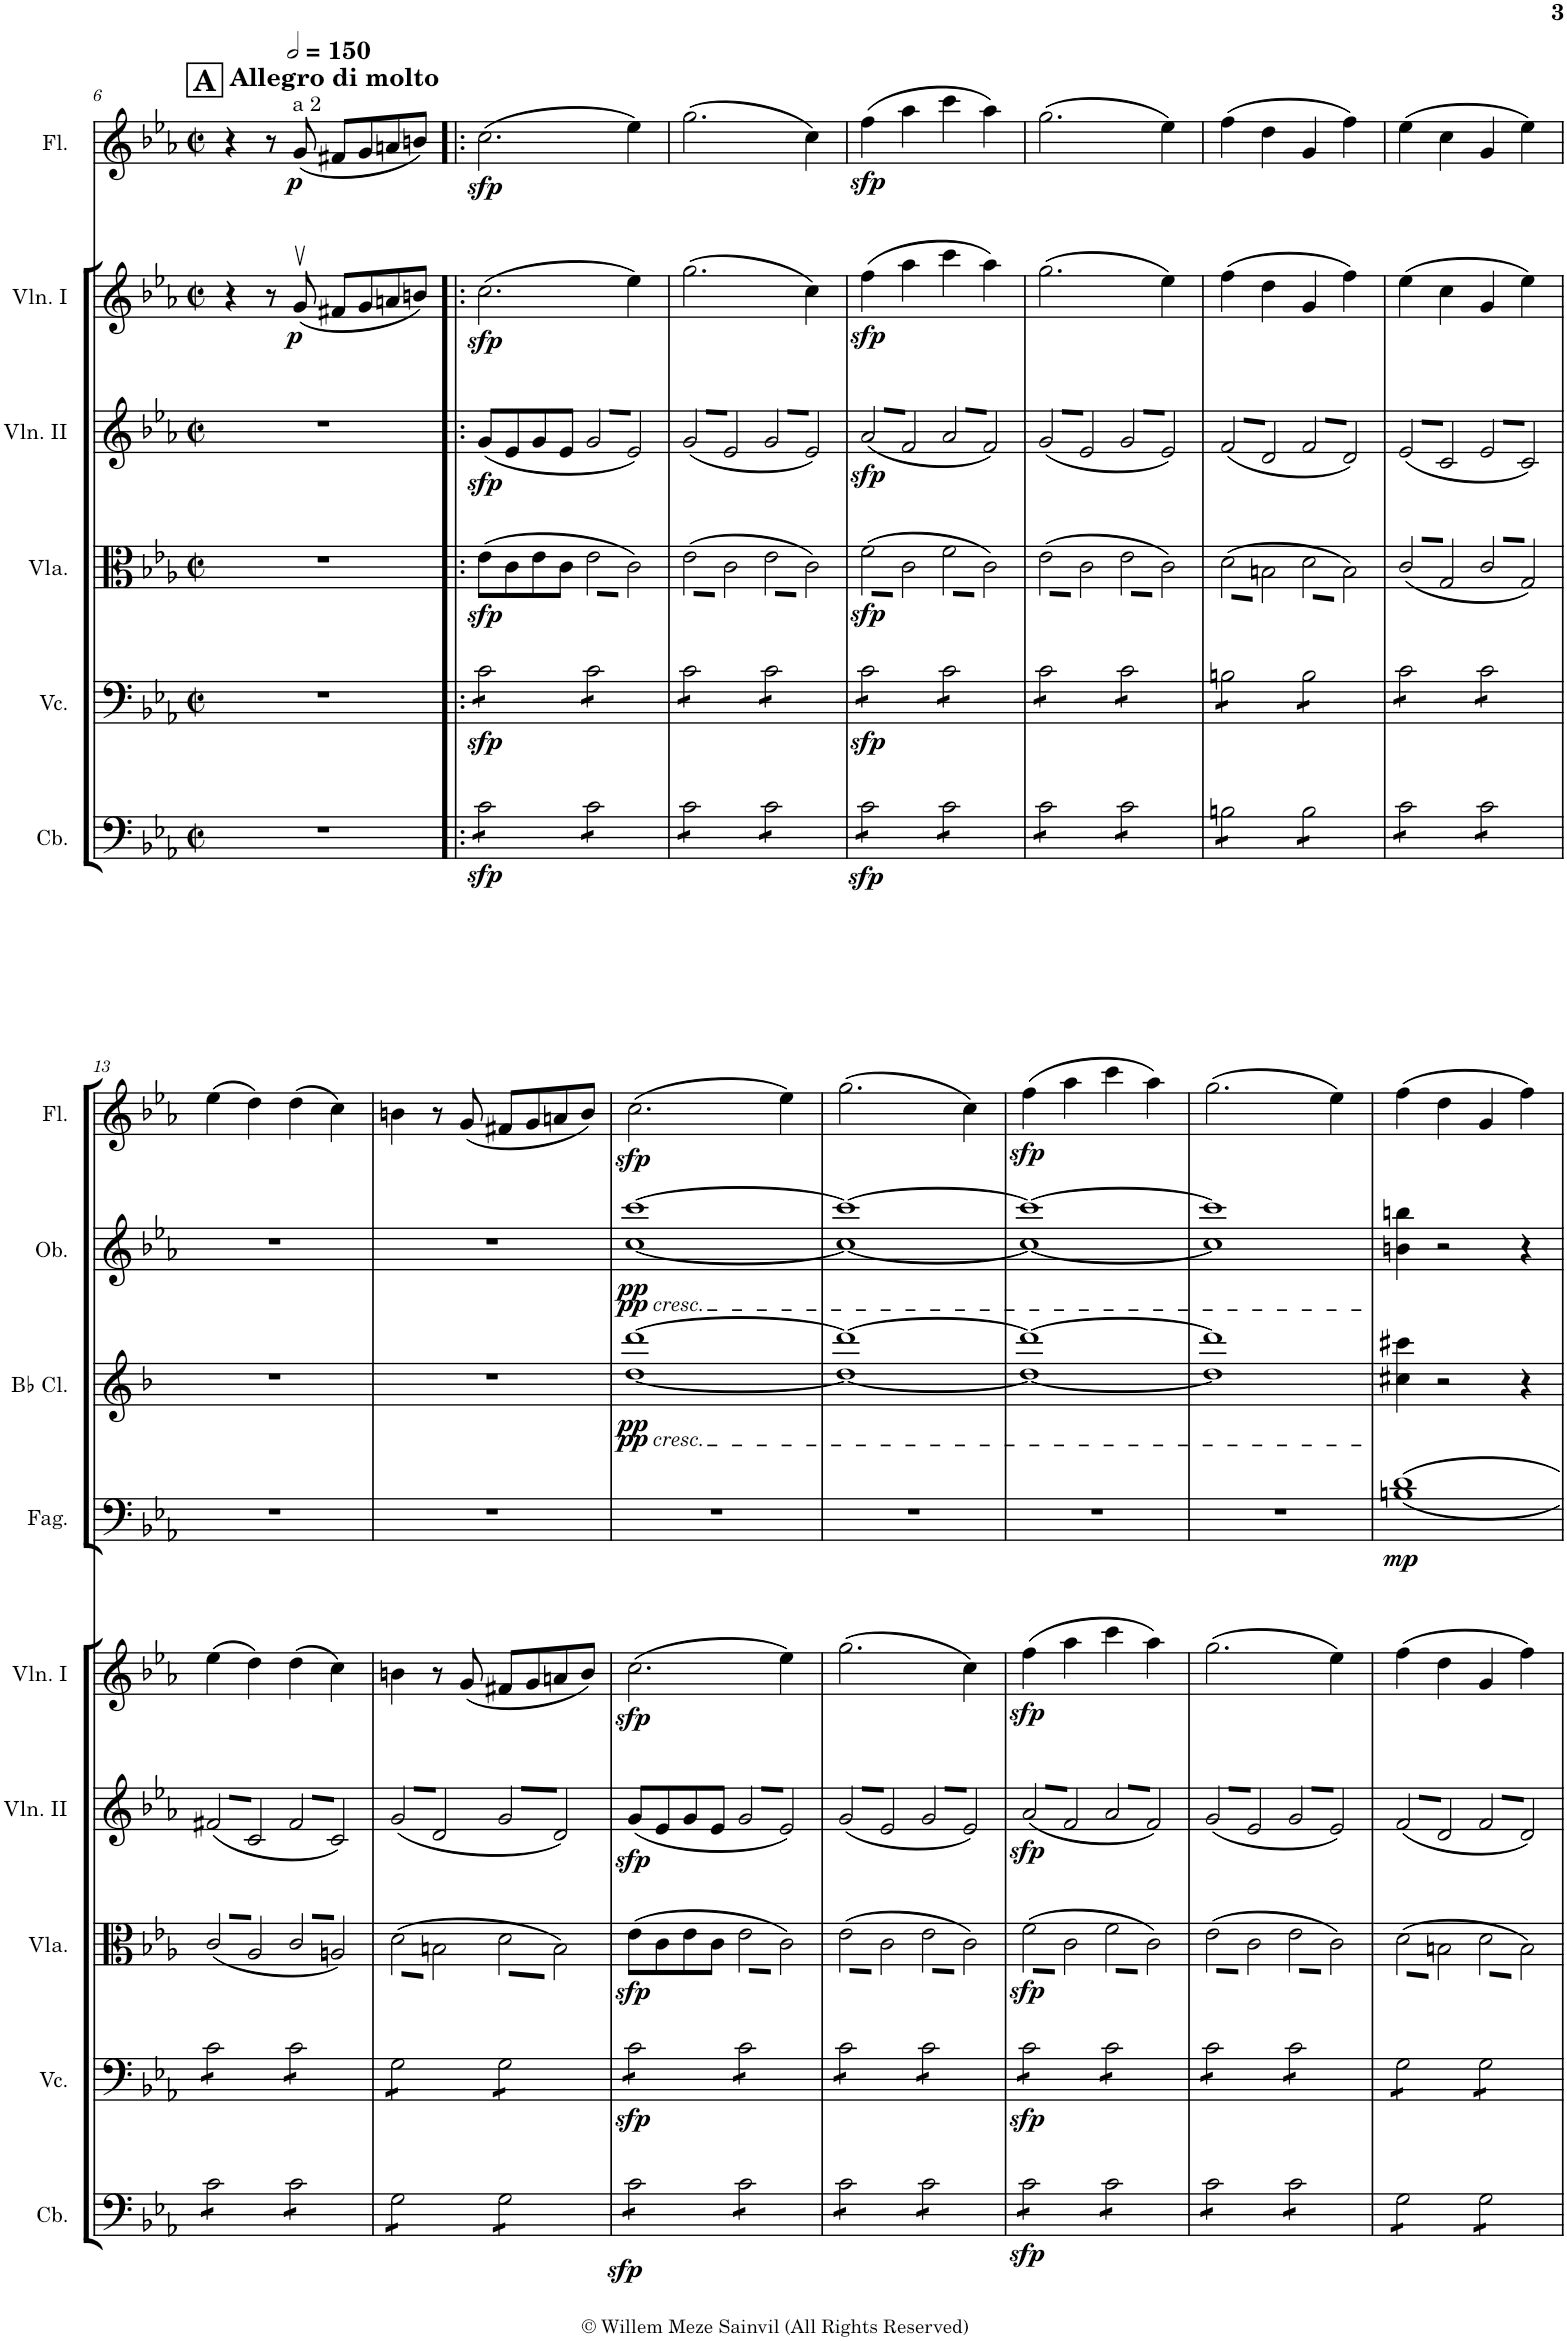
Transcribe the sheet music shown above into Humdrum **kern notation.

**kern	**dynam	**kern	**dynam	**kern	**dynam	**kern	**dynam	**kern	**dynam	**kern	**dynam	**kern	**dynam	**kern	**dynam	**kern	**dynam
*part9	*part9	*part8	*part8	*part7	*part7	*part6	*part6	*part5	*part5	*part4	*part4	*part3	*part3	*part2	*part2	*part1	*part1
*staff9	*staff9	*staff8	*staff8	*staff7	*staff7	*staff6	*staff6	*staff5	*staff5	*staff4	*staff4	*staff3	*staff3	*staff2	*staff2	*staff1	*staff1
*I"Contrabassi	*	*I"Violoncelli	*	*I"Viole	*	*I"Violini II	*	*I"Violini I	*	*I"2 Fagotti	*	*I"2 Clarinetti in B	*	*I"2 Oboi	*	*I"2 Flauti	*
*I'Cb.	*	*I'Vc.	*	*	*	*I'Vln. II	*	*I'Vln. I	*	*I'Fag.	*	*	*	*I'Ob.	*	*I'Fl.	*
!!LO:PB:g=z
*clefF4	*	*clefF4	*	*clefC3	*	*clefG2	*	*clefG2	*	*clefF4	*	*clefG2	*	*clefG2	*	*clefG2	*
*Trd7c12	*	*	*	*	*	*	*	*	*	*	*	*Trd1c2	*	*	*	*	*
*k[b-e-a-]	*	*k[b-e-a-]	*	*k[b-e-a-]	*	*k[b-e-a-]	*	*k[b-e-a-]	*	*k[b-e-a-]	*	*k[b-]	*	*k[b-e-a-]	*	*k[b-e-a-]	*
*M2/2	*	*M2/2	*	*M2/2	*	*M2/2	*	*M2/2	*	*M2/2	*	*M2/2	*	*M2/2	*	*M2/2	*
*met(c|)	*	*met(c|)	*	*met(c|)	*	*met(c|)	*	*met(c|)	*	*met(c|)	*	*met(c|)	*	*met(c|)	*	*met(c|)	*
=6	=6	=6	=6	=6	=6	=6	=6	=6	=6	=6	=6	=6	=6	=6	=6	=6	=6
1r	.	1r	.	1r	.	1r	.	4r	.	1r	.	1r	.	1r	.	4r	.
.	.	.	.	.	.	.	.	8r	.	.	.	.	.	.	.	8r	.
!	!	!	!	!	!	!	!	!	!	!	!	!	!	!	!	!LO:TX:a:t=a 2	!
!	!	!	!	!	!	!	!	!	!LO:DY:b	!	!	!	!	!	!	!	!LO:DY:b
.	.	.	.	.	.	.	.	(8gv/	p	.	.	.	.	.	.	(8g/	p
.	.	.	.	.	.	.	.	8f#X/L	.	.	.	.	.	.	.	8f#X/L	.
.	.	.	.	.	.	.	.	8g/	.	.	.	.	.	.	.	8g/	.
.	.	.	.	.	.	.	.	8an/	.	.	.	.	.	.	.	8an/	.
.	.	.	.	.	.	.	.	8bn/J)	.	.	.	.	.	.	.	8bn/J)	.
=7!|:	=7!|:	=7!|:	=7!|:	=7!|:	=7!|:	=7!|:	=7!|:	=7!|:	=7!|:	=7!|:	=7!|:	=7!|:	=7!|:	=7!|:	=7!|:	=7!|:	=7!|:
!	!LO:DY:b	!	!LO:DY:b	!	!LO:DY:b	!	!LO:DY:b	!	!LO:DY:b	!	!	!	!	!	!	!	!LO:DY:b
*tremolo	*	*	*	*	*	*	*	*	*	*	*	*	*	*	*	*	*
*	*	*tremolo	*	*	*	*	*	*	*	*	*	*	*	*	*	*	*
8c\L	sfp	8c\L	sfp	(8e-\L	sfp	(8g/L	sfp	(2.cc\	sfp	1r	.	1r	.	1r	.	(2.cc\	sfp
8c\	.	8c\	.	8c\	.	8e-/	.	.	.	.	.	.	.	.	.	.	.
8c\	.	8c\	.	8e-\	.	8g/	.	.	.	.	.	.	.	.	.	.	.
8c\J	.	8c\J	.	8c\J	.	8e-/J	.	.	.	.	.	.	.	.	.	.	.
*	*	*	*	*tremolo	*	*	*	*	*	*	*	*	*	*	*	*	*
*	*	*	*	*	*	*tremolo	*	*	*	*	*	*	*	*	*	*	*
8c\L	.	8c\L	.	16e-\LL	.	16g/LL	.	.	.	.	.	.	.	.	.	.	.
.	.	.	.	16c\)	.	16e-/)	.	.	.	.	.	.	.	.	.	.	.
8c\	.	8c\	.	16e-\	.	16g/	.	.	.	.	.	.	.	.	.	.	.
.	.	.	.	16c\)	.	16e-/)	.	.	.	.	.	.	.	.	.	.	.
8c\	.	8c\	.	16e-\	.	16g/	.	4ee-\)	.	.	.	.	.	.	.	4ee-\)	.
.	.	.	.	16c\)	.	16e-/)	.	.	.	.	.	.	.	.	.	.	.
8c\J	.	8c\J	.	16e-\	.	16g/	.	.	.	.	.	.	.	.	.	.	.
.	.	.	.	16c\)JJ	.	16e-/)JJ	.	.	.	.	.	.	.	.	.	.	.
=8	=8	=8	=8	=8	=8	=8	=8	=8	=8	=8	=8	=8	=8	=8	=8	=8	=8
8c\L	.	8c\L	.	(16e-\LL	.	(16g/LL	.	(2.gg\	.	1r	.	1r	.	1r	.	(2.gg\	.
.	.	.	.	16c\	.	16e-/	.	.	.	.	.	.	.	.	.	.	.
8c\	.	8c\	.	16e-\	.	16g/	.	.	.	.	.	.	.	.	.	.	.
.	.	.	.	16c\	.	16e-/	.	.	.	.	.	.	.	.	.	.	.
8c\	.	8c\	.	16e-\	.	16g/	.	.	.	.	.	.	.	.	.	.	.
.	.	.	.	16c\	.	16e-/	.	.	.	.	.	.	.	.	.	.	.
8c\J	.	8c\J	.	16e-\	.	16g/	.	.	.	.	.	.	.	.	.	.	.
.	.	.	.	16c\JJ	.	16e-/JJ	.	.	.	.	.	.	.	.	.	.	.
8c\L	.	8c\L	.	16e-\LL	.	16g/LL	.	.	.	.	.	.	.	.	.	.	.
.	.	.	.	16c\)	.	16e-/)	.	.	.	.	.	.	.	.	.	.	.
8c\	.	8c\	.	16e-\	.	16g/	.	.	.	.	.	.	.	.	.	.	.
.	.	.	.	16c\)	.	16e-/)	.	.	.	.	.	.	.	.	.	.	.
8c\	.	8c\	.	16e-\	.	16g/	.	4cc\)	.	.	.	.	.	.	.	4cc\)	.
.	.	.	.	16c\)	.	16e-/)	.	.	.	.	.	.	.	.	.	.	.
8c\J	.	8c\J	.	16e-\	.	16g/	.	.	.	.	.	.	.	.	.	.	.
.	.	.	.	16c\)JJ	.	16e-/)JJ	.	.	.	.	.	.	.	.	.	.	.
=9	=9	=9	=9	=9	=9	=9	=9	=9	=9	=9	=9	=9	=9	=9	=9	=9	=9
!	!LO:DY:b	!	!LO:DY:b	!	!LO:DY:b	!	!LO:DY:b	!	!LO:DY:b	!	!	!	!	!	!	!	!LO:DY:b
8c\L	sfp	8c\L	sfp	(16f\LL	sfp	(16a-/LL	sfp	(4ff\	sfp	1r	.	1r	.	1r	.	(4ff\	sfp
.	.	.	.	16c\	.	16f/	.	.	.	.	.	.	.	.	.	.	.
8c\	.	8c\	.	16f\	.	16a-/	.	.	.	.	.	.	.	.	.	.	.
.	.	.	.	16c\	.	16f/	.	.	.	.	.	.	.	.	.	.	.
8c\	.	8c\	.	16f\	.	16a-/	.	4aa-\	.	.	.	.	.	.	.	4aa-\	.
.	.	.	.	16c\	.	16f/	.	.	.	.	.	.	.	.	.	.	.
8c\J	.	8c\J	.	16f\	.	16a-/	.	.	.	.	.	.	.	.	.	.	.
.	.	.	.	16c\JJ	.	16f/JJ	.	.	.	.	.	.	.	.	.	.	.
8c\L	.	8c\L	.	16f\LL	.	16a-/LL	.	4ccc\	.	.	.	.	.	.	.	4ccc\	.
.	.	.	.	16c\)	.	16f/)	.	.	.	.	.	.	.	.	.	.	.
8c\	.	8c\	.	16f\	.	16a-/	.	.	.	.	.	.	.	.	.	.	.
.	.	.	.	16c\)	.	16f/)	.	.	.	.	.	.	.	.	.	.	.
8c\	.	8c\	.	16f\	.	16a-/	.	4aa-\)	.	.	.	.	.	.	.	4aa-\)	.
.	.	.	.	16c\)	.	16f/)	.	.	.	.	.	.	.	.	.	.	.
8c\J	.	8c\J	.	16f\	.	16a-/	.	.	.	.	.	.	.	.	.	.	.
.	.	.	.	16c\)JJ	.	16f/)JJ	.	.	.	.	.	.	.	.	.	.	.
=10	=10	=10	=10	=10	=10	=10	=10	=10	=10	=10	=10	=10	=10	=10	=10	=10	=10
8c\L	.	8c\L	.	(16e-\LL	.	(16g/LL	.	(2.gg\	.	1r	.	1r	.	1r	.	(2.gg\	.
.	.	.	.	16c\	.	16e-/	.	.	.	.	.	.	.	.	.	.	.
8c\	.	8c\	.	16e-\	.	16g/	.	.	.	.	.	.	.	.	.	.	.
.	.	.	.	16c\	.	16e-/	.	.	.	.	.	.	.	.	.	.	.
8c\	.	8c\	.	16e-\	.	16g/	.	.	.	.	.	.	.	.	.	.	.
.	.	.	.	16c\	.	16e-/	.	.	.	.	.	.	.	.	.	.	.
8c\J	.	8c\J	.	16e-\	.	16g/	.	.	.	.	.	.	.	.	.	.	.
.	.	.	.	16c\JJ	.	16e-/JJ	.	.	.	.	.	.	.	.	.	.	.
8c\L	.	8c\L	.	16e-\LL	.	16g/LL	.	.	.	.	.	.	.	.	.	.	.
.	.	.	.	16c\)	.	16e-/)	.	.	.	.	.	.	.	.	.	.	.
8c\	.	8c\	.	16e-\	.	16g/	.	.	.	.	.	.	.	.	.	.	.
.	.	.	.	16c\)	.	16e-/)	.	.	.	.	.	.	.	.	.	.	.
8c\	.	8c\	.	16e-\	.	16g/	.	4ee-\)	.	.	.	.	.	.	.	4ee-\)	.
.	.	.	.	16c\)	.	16e-/)	.	.	.	.	.	.	.	.	.	.	.
8c\J	.	8c\J	.	16e-\	.	16g/	.	.	.	.	.	.	.	.	.	.	.
.	.	.	.	16c\)JJ	.	16e-/)JJ	.	.	.	.	.	.	.	.	.	.	.
=11	=11	=11	=11	=11	=11	=11	=11	=11	=11	=11	=11	=11	=11	=11	=11	=11	=11
8Bn\L	.	8Bn\L	.	(16d\LL	.	(16f/LL	.	(4ff\	.	1r	.	1r	.	1r	.	(4ff\	.
.	.	.	.	16Bn\	.	16d/	.	.	.	.	.	.	.	.	.	.	.
8Bn\	.	8Bn\	.	16d\	.	16f/	.	.	.	.	.	.	.	.	.	.	.
.	.	.	.	16Bn\	.	16d/	.	.	.	.	.	.	.	.	.	.	.
8Bn\	.	8Bn\	.	16d\	.	16f/	.	4dd\	.	.	.	.	.	.	.	4dd\	.
.	.	.	.	16Bn\	.	16d/	.	.	.	.	.	.	.	.	.	.	.
8Bn\J	.	8Bn\J	.	16d\	.	16f/	.	.	.	.	.	.	.	.	.	.	.
.	.	.	.	16Bn\JJ	.	16d/JJ	.	.	.	.	.	.	.	.	.	.	.
8B\L	.	8B\L	.	16d\LL	.	16f/LL	.	4g/	.	.	.	.	.	.	.	4g/	.
.	.	.	.	16B\)	.	16d/)	.	.	.	.	.	.	.	.	.	.	.
8B\	.	8B\	.	16d\	.	16f/	.	.	.	.	.	.	.	.	.	.	.
.	.	.	.	16B\)	.	16d/)	.	.	.	.	.	.	.	.	.	.	.
8B\	.	8B\	.	16d\	.	16f/	.	4ff\)	.	.	.	.	.	.	.	4ff\)	.
.	.	.	.	16B\)	.	16d/)	.	.	.	.	.	.	.	.	.	.	.
8B\J	.	8B\J	.	16d\	.	16f/	.	.	.	.	.	.	.	.	.	.	.
.	.	.	.	16B\)JJ	.	16d/)JJ	.	.	.	.	.	.	.	.	.	.	.
=12	=12	=12	=12	=12	=12	=12	=12	=12	=12	=12	=12	=12	=12	=12	=12	=12	=12
8c\L	.	8c\L	.	(16c/LL	.	(16e-/LL	.	(4ee-\	.	1r	.	1r	.	1r	.	(4ee-\	.
.	.	.	.	16G/	.	16c/	.	.	.	.	.	.	.	.	.	.	.
8c\	.	8c\	.	16c/	.	16e-/	.	.	.	.	.	.	.	.	.	.	.
.	.	.	.	16G/	.	16c/	.	.	.	.	.	.	.	.	.	.	.
8c\	.	8c\	.	16c/	.	16e-/	.	4cc\	.	.	.	.	.	.	.	4cc\	.
.	.	.	.	16G/	.	16c/	.	.	.	.	.	.	.	.	.	.	.
8c\J	.	8c\J	.	16c/	.	16e-/	.	.	.	.	.	.	.	.	.	.	.
.	.	.	.	16G/JJ	.	16c/JJ	.	.	.	.	.	.	.	.	.	.	.
8c\L	.	8c\L	.	16c/LL	.	16e-/LL	.	4g/	.	.	.	.	.	.	.	4g/	.
.	.	.	.	16G/)	.	16c/)	.	.	.	.	.	.	.	.	.	.	.
8c\	.	8c\	.	16c/	.	16e-/	.	.	.	.	.	.	.	.	.	.	.
.	.	.	.	16G/)	.	16c/)	.	.	.	.	.	.	.	.	.	.	.
8c\	.	8c\	.	16c/	.	16e-/	.	4ee-\)	.	.	.	.	.	.	.	4ee-\)	.
.	.	.	.	16G/)	.	16c/)	.	.	.	.	.	.	.	.	.	.	.
8c\J	.	8c\J	.	16c/	.	16e-/	.	.	.	.	.	.	.	.	.	.	.
.	.	.	.	16G/)JJ	.	16c/)JJ	.	.	.	.	.	.	.	.	.	.	.
!!LO:LB:g=z
=13	=13	=13	=13	=13	=13	=13	=13	=13	=13	=13	=13	=13	=13	=13	=13	=13	=13
8c\L	.	8c\L	.	(16c/LL	.	(16f#X/LL	.	(4ee-\	.	1r	.	1r	.	1r	.	(4ee-\	.
.	.	.	.	16A-/	.	16c/	.	.	.	.	.	.	.	.	.	.	.
8c\	.	8c\	.	16c/	.	16f#X/	.	.	.	.	.	.	.	.	.	.	.
.	.	.	.	16A-/	.	16c/	.	.	.	.	.	.	.	.	.	.	.
8c\	.	8c\	.	16c/	.	16f#X/	.	4dd\)	.	.	.	.	.	.	.	4dd\)	.
.	.	.	.	16A-/	.	16c/	.	.	.	.	.	.	.	.	.	.	.
8c\J	.	8c\J	.	16c/	.	16f#X/	.	.	.	.	.	.	.	.	.	.	.
.	.	.	.	16A-/JJ	.	16c/JJ	.	.	.	.	.	.	.	.	.	.	.
8c\L	.	8c\L	.	16c/LL	.	16f#/LL	.	(4dd\	.	.	.	.	.	.	.	(4dd\	.
.	.	.	.	16An/)	.	16c/)	.	.	.	.	.	.	.	.	.	.	.
8c\	.	8c\	.	16c/	.	16f#/	.	.	.	.	.	.	.	.	.	.	.
.	.	.	.	16An/)	.	16c/)	.	.	.	.	.	.	.	.	.	.	.
8c\	.	8c\	.	16c/	.	16f#/	.	4cc\)	.	.	.	.	.	.	.	4cc\)	.
.	.	.	.	16An/)	.	16c/)	.	.	.	.	.	.	.	.	.	.	.
8c\J	.	8c\J	.	16c/	.	16f#/	.	.	.	.	.	.	.	.	.	.	.
.	.	.	.	16An/)JJ	.	16c/)JJ	.	.	.	.	.	.	.	.	.	.	.
=14	=14	=14	=14	=14	=14	=14	=14	=14	=14	=14	=14	=14	=14	=14	=14	=14	=14
8G\L	.	8G\L	.	(16d\LL	.	(16g/LL	.	4bn\	.	1r	.	1r	.	1r	.	4bn\	.
.	.	.	.	16Bn\	.	16d/	.	.	.	.	.	.	.	.	.	.	.
8G\	.	8G\	.	16d\	.	16g/	.	.	.	.	.	.	.	.	.	.	.
.	.	.	.	16Bn\	.	16d/	.	.	.	.	.	.	.	.	.	.	.
8G\	.	8G\	.	16d\	.	16g/	.	8r	.	.	.	.	.	.	.	8r	.
.	.	.	.	16Bn\	.	16d/	.	.	.	.	.	.	.	.	.	.	.
8G\J	.	8G\J	.	16d\	.	16g/	.	(8g/	.	.	.	.	.	.	.	(8g/	.
.	.	.	.	16Bn\JJ	.	16d/JJ	.	.	.	.	.	.	.	.	.	.	.
8G\L	.	8G\L	.	16d\LL	.	16g/LL	.	8f#X/L	.	.	.	.	.	.	.	8f#X/L	.
.	.	.	.	16B\)	.	16d/)	.	.	.	.	.	.	.	.	.	.	.
8G\	.	8G\	.	16d\	.	16g/	.	8g/	.	.	.	.	.	.	.	8g/	.
.	.	.	.	16B\)	.	16d/)	.	.	.	.	.	.	.	.	.	.	.
8G\	.	8G\	.	16d\	.	16g/	.	8an/	.	.	.	.	.	.	.	8an/	.
.	.	.	.	16B\)	.	16d/)	.	.	.	.	.	.	.	.	.	.	.
8G\J	.	8G\J	.	16d\	.	16g/	.	8b/J)	.	.	.	.	.	.	.	8b/J)	.
.	.	.	.	16B\)JJ	.	16d/)JJ	.	.	.	.	.	.	.	.	.	.	.
*	*	*	*	*	*	*Xtremolo	*	*	*	*	*	*	*	*	*	*	*
*	*	*	*	*Xtremolo	*	*	*	*	*	*	*	*	*	*	*	*	*
=15	=15	=15	=15	=15	=15	=15	=15	=15	=15	=15	=15	=15	=15	=15	=15	=15	=15
*	*	*	*	*	*	*	*	*	*	*	*	*^	*	*^	*	*	*
!	!	!	!	!	!	!	!	!	!	!	!	!	!	!	!LO:TX:b:i:t=cresc.	!	!	!	!
!	!	!	!	!	!	!	!	!	!	!	!	!LO:TX:b:i:t=cresc.	!	!	!	!	!	!	!
!	!LO:DY:b	!	!LO:DY:b	!	!LO:DY:b	!	!LO:DY:b	!	!LO:DY:b	!	!	!	!	!LO:DY:b	!	!	!	!	!
!	!	!	!	!	!	!	!	!	!	!	!	!	!	!LO:DY:n=1:b	!	!	!LO:DY:b	!	!
!	!	!	!	!	!	!	!	!	!	!	!	!	!	!	!	!	!LO:DY:n=1:b	!	!LO:DY:b
8c\L	sfp	8c\L	sfp	(8e-\L	sfp	(8g/L	sfp	(2.cc\	sfp	1r	.	[1ddd	[1dd	pp pp	[1ccc	[1cc	pp pp	(2.cc\	sfp
.	.	.	.	.	.	.	.	.	.	.	.	.	.	.	.	.	.	.	.
8c\	.	8c\	.	8c\	.	8e-/	.	.	.	.	.	.	.	.	.	.	.	.	.
.	.	.	.	.	.	.	.	.	.	.	.	.	.	.	.	.	.	.	.
8c\	.	8c\	.	8e-\	.	8g/	.	.	.	.	.	.	.	.	.	.	.	.	.
8c\J	.	8c\J	.	8c\J	.	8e-/J	.	.	.	.	.	.	.	.	.	.	.	.	.
*	*	*	*	*tremolo	*	*	*	*	*	*	*	*	*	*	*	*	*	*	*
*	*	*	*	*	*	*tremolo	*	*	*	*	*	*	*	*	*	*	*	*	*
8c\L	.	8c\L	.	16e-\LL	.	16g/LL	.	.	.	.	.	.	.	.	.	.	.	.	.
.	.	.	.	16c\)	.	16e-/)	.	.	.	.	.	.	.	.	.	.	.	.	.
8c\	.	8c\	.	16e-\	.	16g/	.	.	.	.	.	.	.	.	.	.	.	.	.
.	.	.	.	16c\)	.	16e-/)	.	.	.	.	.	.	.	.	.	.	.	.	.
8c\	.	8c\	.	16e-\	.	16g/	.	4ee-\)	.	.	.	.	.	.	.	.	.	4ee-\)	.
.	.	.	.	16c\)	.	16e-/)	.	.	.	.	.	.	.	.	.	.	.	.	.
8c\J	.	8c\J	.	16e-\	.	16g/	.	.	.	.	.	.	.	.	.	.	.	.	.
.	.	.	.	16c\)JJ	.	16e-/)JJ	.	.	.	.	.	.	.	.	.	.	.	.	.
=16	=16	=16	=16	=16	=16	=16	=16	=16	=16	=16	=16	=16	=16	=16	=16	=16	=16	=16	=16
8c\L	.	8c\L	.	(16e-\LL	.	(16g/LL	.	(2.gg\	.	1r	.	1ddd_	1dd_	.	1ccc_	1cc_	.	(2.gg\	.
.	.	.	.	16c\	.	16e-/	.	.	.	.	.	.	.	.	.	.	.	.	.
8c\	.	8c\	.	16e-\	.	16g/	.	.	.	.	.	.	.	.	.	.	.	.	.
.	.	.	.	16c\	.	16e-/	.	.	.	.	.	.	.	.	.	.	.	.	.
8c\	.	8c\	.	16e-\	.	16g/	.	.	.	.	.	.	.	.	.	.	.	.	.
.	.	.	.	16c\	.	16e-/	.	.	.	.	.	.	.	.	.	.	.	.	.
8c\J	.	8c\J	.	16e-\	.	16g/	.	.	.	.	.	.	.	.	.	.	.	.	.
.	.	.	.	16c\JJ	.	16e-/JJ	.	.	.	.	.	.	.	.	.	.	.	.	.
8c\L	.	8c\L	.	16e-\LL	.	16g/LL	.	.	.	.	.	.	.	.	.	.	.	.	.
.	.	.	.	16c\)	.	16e-/)	.	.	.	.	.	.	.	.	.	.	.	.	.
8c\	.	8c\	.	16e-\	.	16g/	.	.	.	.	.	.	.	.	.	.	.	.	.
.	.	.	.	16c\)	.	16e-/)	.	.	.	.	.	.	.	.	.	.	.	.	.
8c\	.	8c\	.	16e-\	.	16g/	.	4cc\)	.	.	.	.	.	.	.	.	.	4cc\)	.
.	.	.	.	16c\)	.	16e-/)	.	.	.	.	.	.	.	.	.	.	.	.	.
8c\J	.	8c\J	.	16e-\	.	16g/	.	.	.	.	.	.	.	.	.	.	.	.	.
.	.	.	.	16c\)JJ	.	16e-/)JJ	.	.	.	.	.	.	.	.	.	.	.	.	.
=17	=17	=17	=17	=17	=17	=17	=17	=17	=17	=17	=17	=17	=17	=17	=17	=17	=17	=17	=17
!	!LO:DY:b	!	!LO:DY:b	!	!LO:DY:b	!	!LO:DY:b	!	!LO:DY:b	!	!	!	!	!	!	!	!	!	!LO:DY:b
8c\L	sfp	8c\L	sfp	(16f\LL	sfp	(16a-/LL	sfp	(4ff\	sfp	1r	.	1ddd_	1dd_	.	1ccc_	1cc_	.	(4ff\	sfp
.	.	.	.	16c\	.	16f/	.	.	.	.	.	.	.	.	.	.	.	.	.
8c\	.	8c\	.	16f\	.	16a-/	.	.	.	.	.	.	.	.	.	.	.	.	.
.	.	.	.	16c\	.	16f/	.	.	.	.	.	.	.	.	.	.	.	.	.
8c\	.	8c\	.	16f\	.	16a-/	.	4aa-\	.	.	.	.	.	.	.	.	.	4aa-\	.
.	.	.	.	16c\	.	16f/	.	.	.	.	.	.	.	.	.	.	.	.	.
8c\J	.	8c\J	.	16f\	.	16a-/	.	.	.	.	.	.	.	.	.	.	.	.	.
.	.	.	.	16c\JJ	.	16f/JJ	.	.	.	.	.	.	.	.	.	.	.	.	.
8c\L	.	8c\L	.	16f\LL	.	16a-/LL	.	4ccc\	.	.	.	.	.	.	.	.	.	4ccc\	.
.	.	.	.	16c\)	.	16f/)	.	.	.	.	.	.	.	.	.	.	.	.	.
8c\	.	8c\	.	16f\	.	16a-/	.	.	.	.	.	.	.	.	.	.	.	.	.
.	.	.	.	16c\)	.	16f/)	.	.	.	.	.	.	.	.	.	.	.	.	.
8c\	.	8c\	.	16f\	.	16a-/	.	4aa-\)	.	.	.	.	.	.	.	.	.	4aa-\)	.
.	.	.	.	16c\)	.	16f/)	.	.	.	.	.	.	.	.	.	.	.	.	.
8c\J	.	8c\J	.	16f\	.	16a-/	.	.	.	.	.	.	.	.	.	.	.	.	.
.	.	.	.	16c\)JJ	.	16f/)JJ	.	.	.	.	.	.	.	.	.	.	.	.	.
=18	=18	=18	=18	=18	=18	=18	=18	=18	=18	=18	=18	=18	=18	=18	=18	=18	=18	=18	=18
8c\L	.	8c\L	.	(16e-\LL	.	(16g/LL	.	(2.gg\	.	1r	.	1ddd]	1dd]	.	1ccc]	1cc]	.	(2.gg\	.
.	.	.	.	16c\	.	16e-/	.	.	.	.	.	.	.	.	.	.	.	.	.
8c\	.	8c\	.	16e-\	.	16g/	.	.	.	.	.	.	.	.	.	.	.	.	.
.	.	.	.	16c\	.	16e-/	.	.	.	.	.	.	.	.	.	.	.	.	.
8c\	.	8c\	.	16e-\	.	16g/	.	.	.	.	.	.	.	.	.	.	.	.	.
.	.	.	.	16c\	.	16e-/	.	.	.	.	.	.	.	.	.	.	.	.	.
8c\J	.	8c\J	.	16e-\	.	16g/	.	.	.	.	.	.	.	.	.	.	.	.	.
.	.	.	.	16c\JJ	.	16e-/JJ	.	.	.	.	.	.	.	.	.	.	.	.	.
8c\L	.	8c\L	.	16e-\LL	.	16g/LL	.	.	.	.	.	.	.	.	.	.	.	.	.
.	.	.	.	16c\)	.	16e-/)	.	.	.	.	.	.	.	.	.	.	.	.	.
8c\	.	8c\	.	16e-\	.	16g/	.	.	.	.	.	.	.	.	.	.	.	.	.
.	.	.	.	16c\)	.	16e-/)	.	.	.	.	.	.	.	.	.	.	.	.	.
8c\	.	8c\	.	16e-\	.	16g/	.	4ee-\)	.	.	.	.	.	.	.	.	.	4ee-\)	.
.	.	.	.	16c\)	.	16e-/)	.	.	.	.	.	.	.	.	.	.	.	.	.
8c\J	.	8c\J	.	16e-\	.	16g/	.	.	.	.	.	.	.	.	.	.	.	.	.
.	.	.	.	16c\)JJ	.	16e-/)JJ	.	.	.	.	.	.	.	.	.	.	.	.	.
=19	=19	=19	=19	=19	=19	=19	=19	=19	=19	=19	=19	=19	=19	=19	=19	=19	=19	=19	=19
*	*	*	*	*	*	*	*	*	*	*^	*	*	*	*	*	*	*	*	*
!	!	!	!	!	!	!	!	!	!	!	!	!LO:DY:b	!	!	!	!	!	!	!	!
8G\L	.	8G\L	.	(16d\LL	.	(16f/LL	.	(4ff\	.	1d	1Bn	mp	4ccc#X\	4cc#X\	.	4bbn\	4bn\	.	(4ff\	.
.	.	.	.	16Bn\	.	16d/	.	.	.	.	.	.	.	.	.	.	.	.	.	.
8G\	.	8G\	.	16d\	.	16f/	.	.	.	.	.	.	.	.	.	.	.	.	.	.
.	.	.	.	16Bn\	.	16d/	.	.	.	.	.	.	.	.	.	.	.	.	.	.
8G\	.	8G\	.	16d\	.	16f/	.	4dd\	.	.	.	.	2r	2.ryy	.	2r	2.ryy	.	4dd\	.
.	.	.	.	16Bn\	.	16d/	.	.	.	.	.	.	.	.	.	.	.	.	.	.
8G\J	.	8G\J	.	16d\	.	16f/	.	.	.	.	.	.	.	.	.	.	.	.	.	.
.	.	.	.	16Bn\JJ	.	16d/JJ	.	.	.	.	.	.	.	.	.	.	.	.	.	.
8G\L	.	8G\L	.	16d\LL	.	16f/LL	.	4g/	.	.	.	.	.	.	.	.	.	.	4g/	.
.	.	.	.	16B\)	.	16d/)	.	.	.	.	.	.	.	.	.	.	.	.	.	.
8G\	.	8G\	.	16d\	.	16f/	.	.	.	.	.	.	.	.	.	.	.	.	.	.
.	.	.	.	16B\)	.	16d/)	.	.	.	.	.	.	.	.	.	.	.	.	.	.
8G\	.	8G\	.	16d\	.	16f/	.	4ff\)	.	.	.	.	4r	.	.	4r	.	.	4ff\)	.
.	.	.	.	16B\)	.	16d/)	.	.	.	.	.	.	.	.	.	.	.	.	.	.
8G\J	.	8G\J	.	16d\	.	16f/	.	.	.	.	.	.	.	.	.	.	.	.	.	.
*	*	*Xtremolo	*	*	*	*	*	*	*	*	*	*	*	*	*	*	*	*	*	*
*Xtremolo	*	*	*	*	*	*	*	*	*	*	*	*	*	*	*	*	*	*	*	*
.	.	.	.	16B\)JJ	.	16d/)JJ	.	.	.	.	.	.	.	.	.	.	.	.	.	.
*	*	*	*	*	*	*Xtremolo	*	*	*	*	*	*	*	*	*	*	*	*	*	*
*	*	*	*	*Xtremolo	*	*	*	*	*	*	*	*	*	*	*	*	*	*	*	*
.	.	.	.	.	.	.	.	.	.	.	.	.	.	.	.	.	.	.	.	.
.	.	.	.	.	.	.	.	.	.	.	.	.	.	.	.	.	.	.	.	.
.	.	.	.	.	.	.	.	.	.	.	.	.	.	.	.	.	.	.	.	.
.	.	.	.	.	.	.	.	.	.	.	.	.	.	.	.	.	.	.	.	.
*	*	*	*	*	*	*	*	*	*	*v	*v	*	*	*	*	*v	*v	*	*	*
*	*	*	*	*	*	*	*	*	*	*	*	*v	*v	*	*	*	*	*
=	=	=	=	=	=	=	=	=	=	=	=	=	=	=	=	=	=
*-	*-	*-	*-	*-	*-	*-	*-	*-	*-	*-	*-	*-	*-	*-	*-	*-	*-
